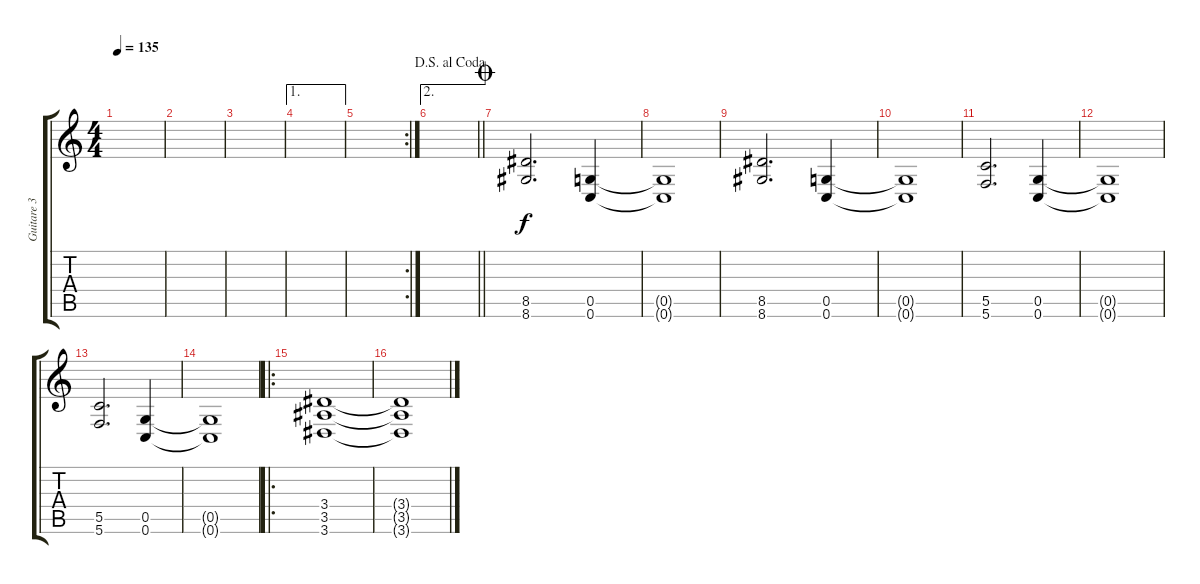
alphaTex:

\track ("Guitare 3" "Guitare 3") {instrument distortionguitar}
\staff {score tabs}
\tuning (E4 C4 G3 C3 G2 C2) {hide}
\ts (4 4)
\tempo 135
\clef g2
\ks c
|
|
|
\ae 1
|
\rc 2
|
\ae 2
\jump dalsegnoalcoda
\barLineRight lightlight
|
\jump coda
(8.5 8.6).2{d} (0.5 0.6).4 |
(0.5{t} 0.6{t}).1 |
(8.5 8.6).2{d} (0.5 0.6).4 |
(0.5{t} 0.6{t}).1 |
(5.5 5.6).2{d} (0.5 0.6).4 |
(0.5{t} 0.6{t}).1 |
(5.5 5.6).2{d} (0.5 0.6).4 |
(0.5{t} 0.6{t}).1 |
\ro
(3.4 3.5 3.6).1 |
(3.4{t} 3.5{t} 3.6{t}).1
